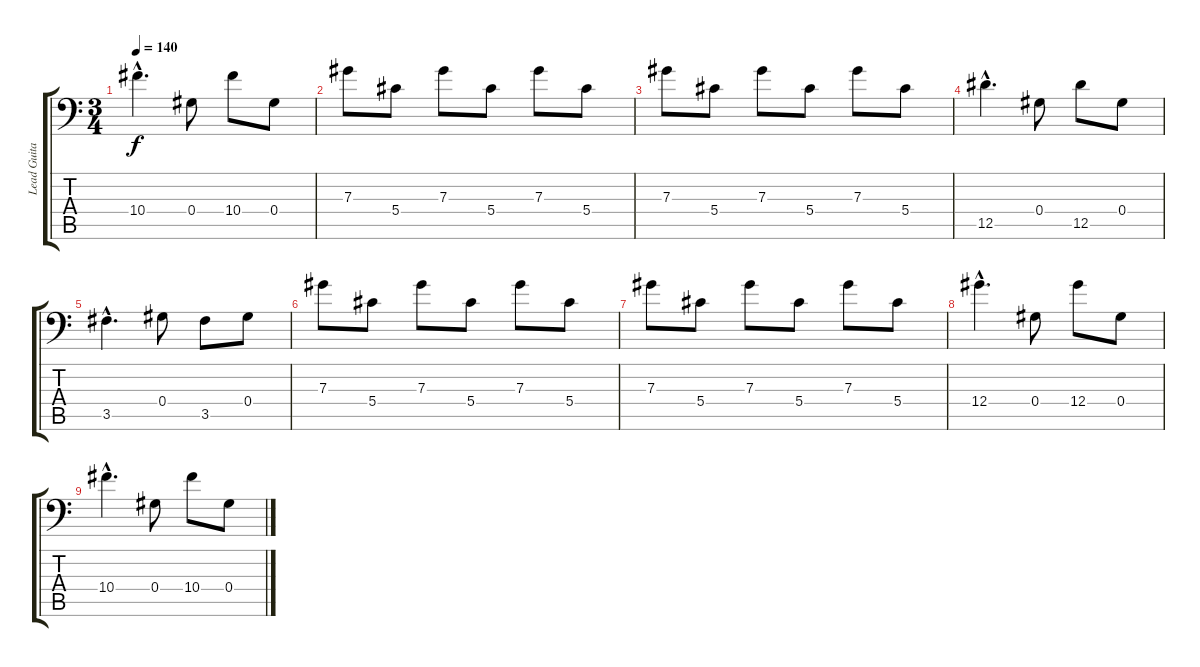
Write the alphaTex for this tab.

\track ("Lead Guitar II" "Lead Guita") {instrument distortionguitar}
\staff {score tabs}
\tuning (Bb3 F3 Db3 Ab2 Eb2 Bb1) {hide}
\ts (3 4)
\tempo 140
\clef f4
\ks c
10.4{hac}.4{d dy f} 0.4.8 10.4.8 0.4.8 |
7.3.8 5.4.8 7.3.8 5.4.8 7.3.8 5.4.8 |
7.3.8 5.4.8 7.3.8 5.4.8 7.3.8 5.4.8 |
12.5{hac}.4{d} 0.4.8 12.5.8 0.4.8 |
3.5{hac}.4{d} 0.4.8 3.5.8 0.4.8 |
7.3.8 5.4.8 7.3.8 5.4.8 7.3.8 5.4.8 |
7.3.8 5.4.8 7.3.8 5.4.8 7.3.8 5.4.8 |
12.4{hac}.4{d} 0.4.8 12.4.8 0.4.8 |
10.4{hac}.4{d} 0.4.8 10.4.8 0.4.8
